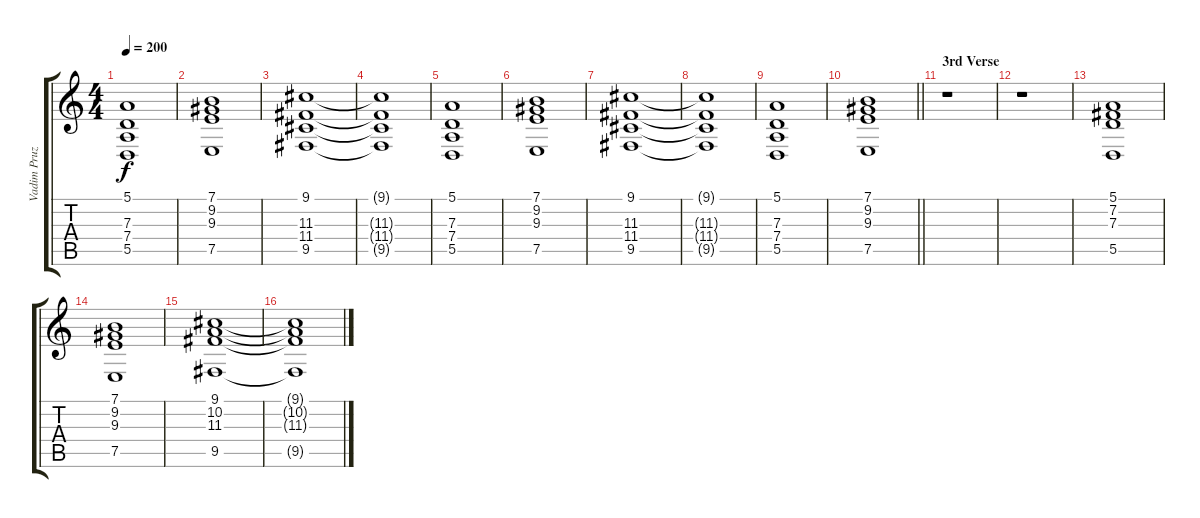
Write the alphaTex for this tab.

\track ("Vadim Pruzhanov | Keyboard 3" "Vadim Pruz") {instrument stringensemble1}
\staff {score tabs}
\tuning (E4 B3 G3 D3 A2 E2) {hide}
\ts (4 4)
\tempo 200
\clef g2
\ks c
(5.1 7.3 7.4 5.5).1{dy f} |
(7.1 9.2 9.3 7.5).1 |
(9.1 11.3 11.4 9.5).1 |
(9.1{t} 11.3{t} 11.4{t} 9.5{t}).1 |
(5.1 7.3 7.4 5.5).1 |
(7.1 9.2 9.3 7.5).1 |
(9.1 11.3 11.4 9.5).1 |
(9.1{t} 11.3{t} 11.4{t} 9.5{t}).1 |
(5.1 7.3 7.4 5.5).1 |
\barLineRight lightlight
(7.1 9.2 9.3 7.5).1 |
\section ("" "3rd Verse")
r.1 |
r.1 |
(5.1 7.2 7.3 5.5).1 |
(7.1 9.2 9.3 7.5).1 |
(9.1 10.2 11.3 9.5).1 |
(9.1{t} 10.2{t} 11.3{t} 9.5{t}).1
